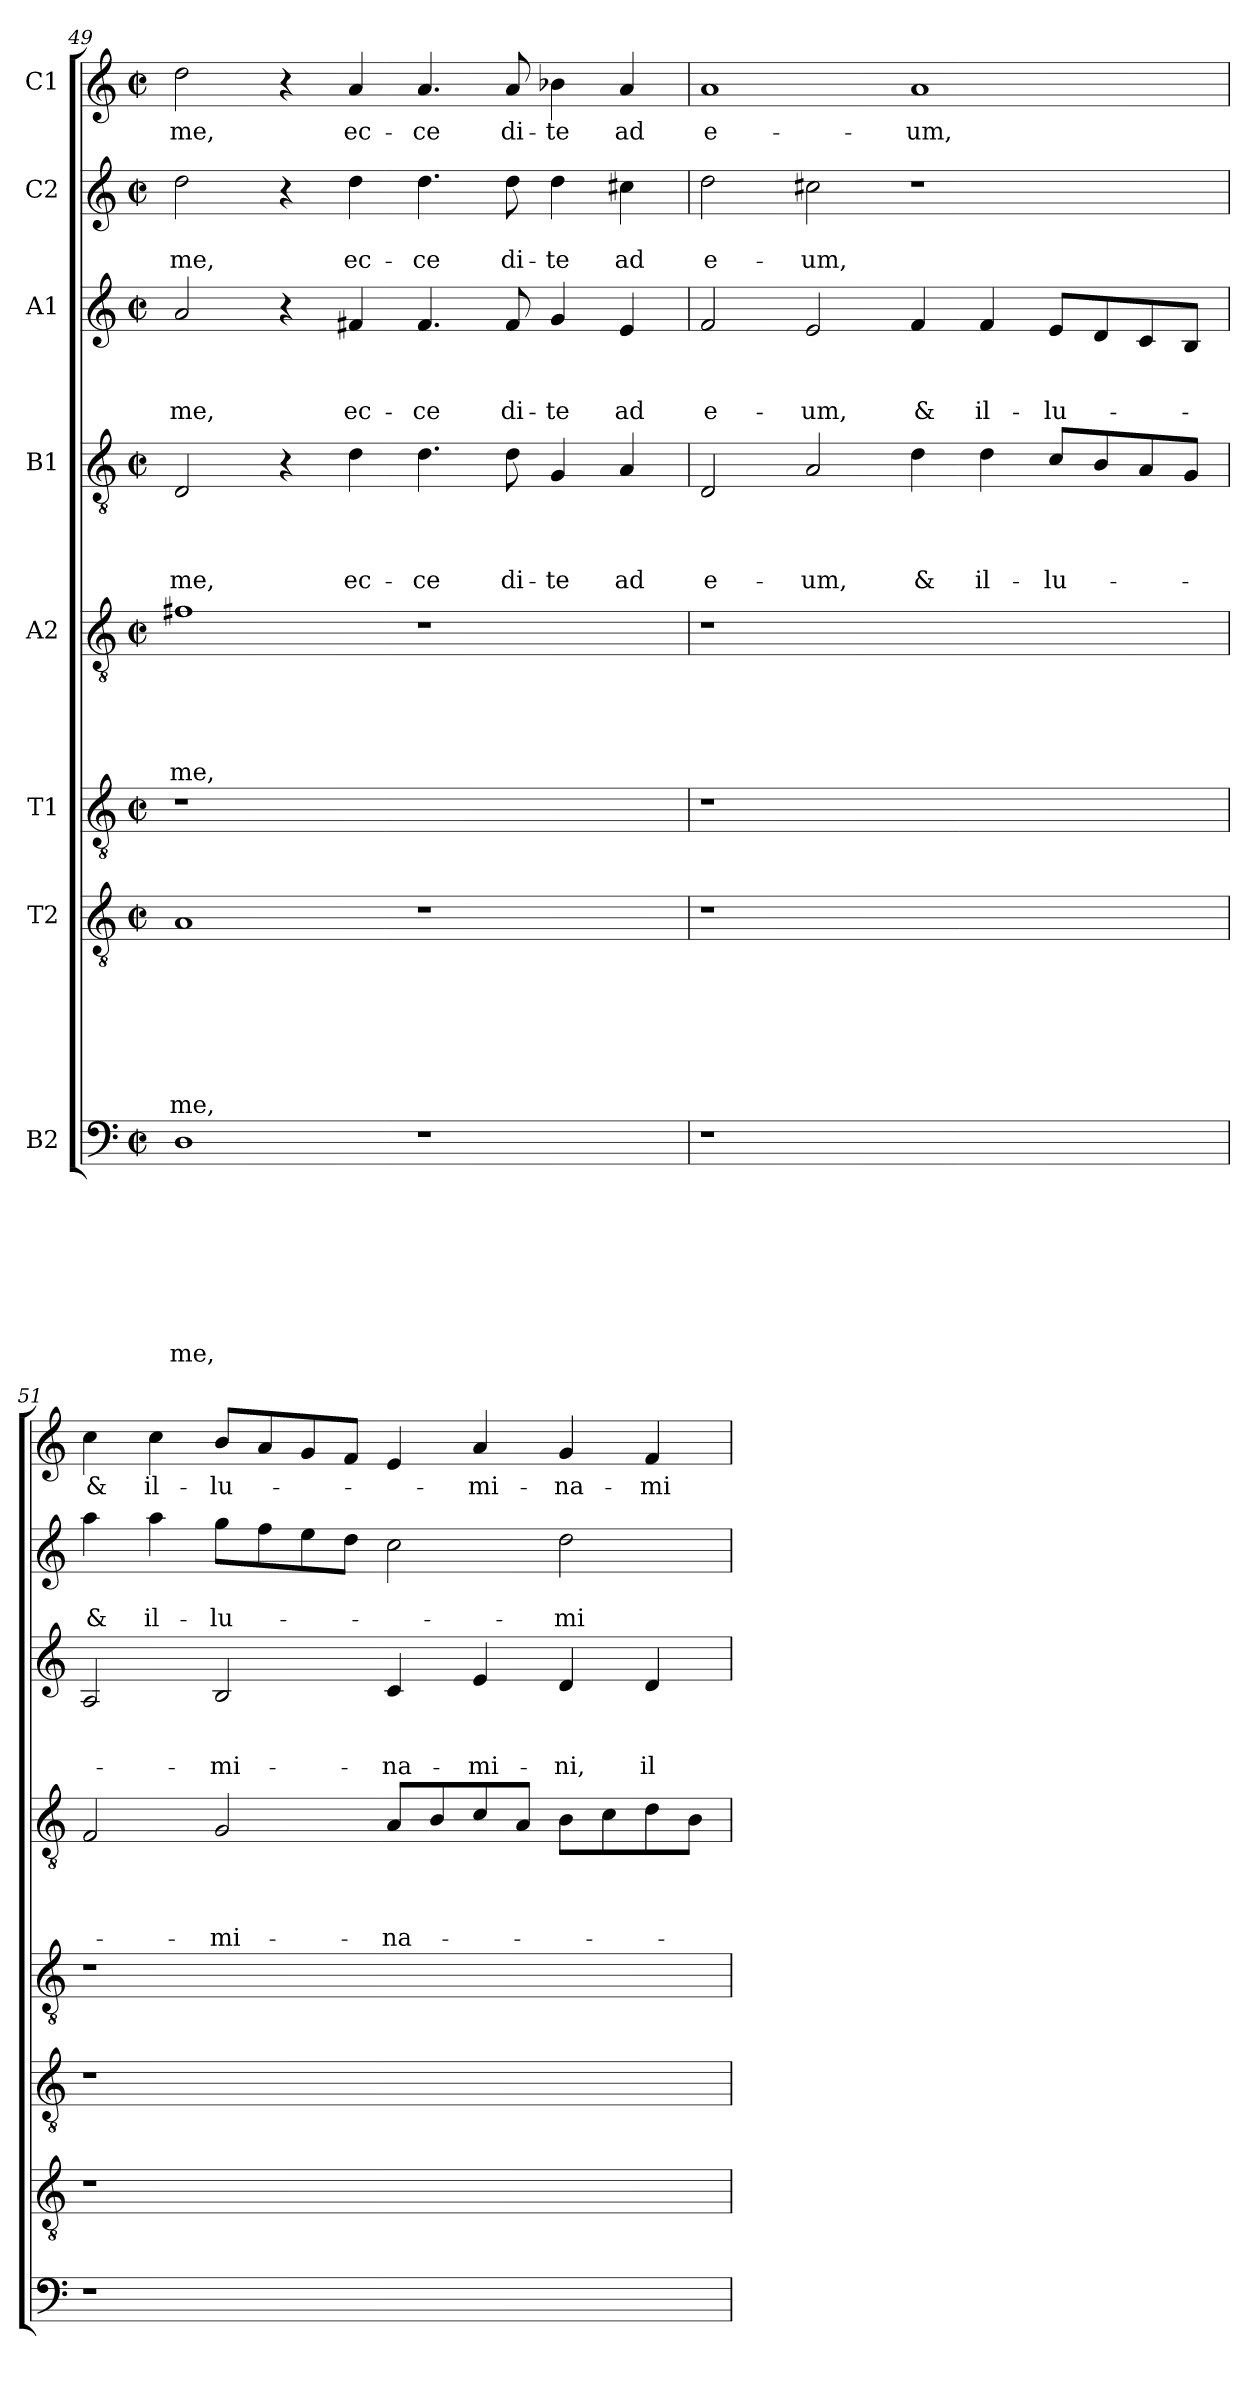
**kern	**text	**text	**text	**text	**text	**text	**text	**text	**kern	**text	**text	**text	**text	**text	**text	**text	**kern	**kern	**text	**text	**text	**text	**text	**kern	**text	**text	**text	**text	**kern	**text	**text	**text	**kern	**text	**text	**kern	**text
*part8	*part8	*part8	*part8	*part8	*part8	*part8	*part8	*part8	*part7	*part7	*part7	*part7	*part7	*part7	*part7	*part7	*part6	*part5	*part5	*part5	*part5	*part5	*part5	*part4	*part4	*part4	*part4	*part4	*part3	*part3	*part3	*part3	*part2	*part2	*part2	*part1	*part1
*staff8	*staff8	*staff8	*staff8	*staff8	*staff8	*staff8	*staff8	*staff8	*staff7	*staff7	*staff7	*staff7	*staff7	*staff7	*staff7	*staff7	*staff6	*staff5	*staff5	*staff5	*staff5	*staff5	*staff5	*staff4	*staff4	*staff4	*staff4	*staff4	*staff3	*staff3	*staff3	*staff3	*staff2	*staff2	*staff2	*staff1	*staff1
*I"B2	*	*	*	*	*	*	*	*	*I"T2	*	*	*	*	*	*	*	*I"T1	*I"A2	*	*	*	*	*	*I"B1	*	*	*	*	*I"A1	*	*	*	*I"C2	*	*	*I"C1	*
*clefF4	*	*	*	*	*	*	*	*	*clefGv2	*	*	*	*	*	*	*	*clefGv2	*clefGv2	*	*	*	*	*	*clefGv2	*	*	*	*	*clefG2	*	*	*	*clefG2	*	*	*clefG2	*
*k[]	*	*	*	*	*	*	*	*	*k[]	*	*	*	*	*	*	*	*k[]	*k[]	*	*	*	*	*	*k[]	*	*	*	*	*k[]	*	*	*	*k[]	*	*	*k[]	*
*C:	*	*	*	*	*	*	*	*	*C:	*	*	*	*	*	*	*	*C:	*C:	*	*	*	*	*	*C:	*	*	*	*	*C:	*	*	*	*C:	*	*	*C:	*
*M2/2	*	*	*	*	*	*	*	*	*M2/2	*	*	*	*	*	*	*	*M2/2	*M2/2	*	*	*	*	*	*M2/2	*	*	*	*	*M2/2	*	*	*	*M2/2	*	*	*M2/2	*
*met(c|)	*	*	*	*	*	*	*	*	*met(c|)	*	*	*	*	*	*	*	*met(c|)	*met(c|)	*	*	*	*	*	*met(c|)	*	*	*	*	*met(c|)	*	*	*	*met(c|)	*	*	*met(c|)	*
=49	=49	=49	=49	=49	=49	=49	=49	=49	=49	=49	=49	=49	=49	=49	=49	=49	=49	=49	=49	=49	=49	=49	=49	=49	=49	=49	=49	=49	=49	=49	=49	=49	=49	=49	=49	=49	=49
!	!	!	!	!	!	!	!	!LO:LY:b	!	!	!	!	!	!	!	!LO:LY:b	!	!	!	!	!	!	!LO:LY:b	!	!	!	!	!LO:LY:b	!	!	!	!LO:LY:b	!	!	!LO:LY:b	!	!LO:LY:b
1D	.	.	.	.	.	.	.	me,	1A	.	.	.	.	.	.	me,	1r	1f#X	.	.	.	.	me,	2D/	.	.	.	me,	2a/	.	.	me,	2dd\	.	me,	2dd\	me,
.	.	.	.	.	.	.	.	.	.	.	.	.	.	.	.	.	.	.	.	.	.	.	.	4r	.	.	.	.	4r	.	.	.	4r	.	.	4r	.
!	!	!	!	!	!	!	!	!	!	!	!	!	!	!	!	!	!	!	!	!	!	!	!	!	!	!	!	!LO:LY:b	!	!	!	!LO:LY:b	!	!	!LO:LY:b	!	!LO:LY:b
.	.	.	.	.	.	.	.	.	.	.	.	.	.	.	.	.	.	.	.	.	.	.	.	4d\	.	.	.	ec-	4f#X/	.	.	ec-	4dd\	.	ec-	4a/	ec-
!	!	!	!	!	!	!	!	!	!	!	!	!	!	!	!	!	!	!	!	!	!	!	!	!	!	!	!	!LO:LY:b	!	!	!	!LO:LY:b	!	!	!LO:LY:b	!	!LO:LY:b
1r	.	.	.	.	.	.	.	.	1r	.	.	.	.	.	.	.	1ryy	1r	.	.	.	.	.	4.d\	.	.	.	-ce	4.f#/	.	.	-ce	4.dd\	.	-ce	4.a/	-ce
!	!	!	!	!	!	!	!	!	!	!	!	!	!	!	!	!	!	!	!	!	!	!	!	!	!	!	!	!LO:LY:b	!	!	!	!LO:LY:b	!	!	!LO:LY:b	!	!LO:LY:b
.	.	.	.	.	.	.	.	.	.	.	.	.	.	.	.	.	.	.	.	.	.	.	.	8d\	.	.	.	di-	8f#/	.	.	di-	8dd\	.	di-	8a/	di-
!	!	!	!	!	!	!	!	!	!	!	!	!	!	!	!	!	!	!	!	!	!	!	!	!	!	!	!	!LO:LY:b	!	!	!	!LO:LY:b	!	!	!LO:LY:b	!	!LO:LY:b
.	.	.	.	.	.	.	.	.	.	.	.	.	.	.	.	.	.	.	.	.	.	.	.	4G/	.	.	.	-te	4g/	.	.	-te	4dd\	.	-te	4b-X\	-te
!	!	!	!	!	!	!	!	!	!	!	!	!	!	!	!	!	!	!	!	!	!	!	!	!	!	!	!	!LO:LY:b	!	!	!	!LO:LY:b	!	!	!LO:LY:b	!	!LO:LY:b
.	.	.	.	.	.	.	.	.	.	.	.	.	.	.	.	.	.	.	.	.	.	.	.	4A/	.	.	.	ad	4e/	.	.	ad	4cc#X\	.	ad	4a/	ad
=50	=50	=50	=50	=50	=50	=50	=50	=50	=50	=50	=50	=50	=50	=50	=50	=50	=50	=50	=50	=50	=50	=50	=50	=50	=50	=50	=50	=50	=50	=50	=50	=50	=50	=50	=50	=50	=50
!	!	!	!	!	!	!	!	!	!	!	!	!	!	!	!	!	!	!	!	!	!	!	!	!	!	!	!	!LO:LY:b	!	!	!	!LO:LY:b	!	!	!LO:LY:b	!	!LO:LY:b
1r	.	.	.	.	.	.	.	.	1r	.	.	.	.	.	.	.	1r	1r	.	.	.	.	.	2D/	.	.	.	e-	2f/	.	.	e-	2dd\	.	e-	1a	e-
!	!	!	!	!	!	!	!	!	!	!	!	!	!	!	!	!	!	!	!	!	!	!	!	!	!	!	!	!LO:LY:b	!	!	!	!LO:LY:b	!	!	!LO:LY:b	!	!
.	.	.	.	.	.	.	.	.	.	.	.	.	.	.	.	.	.	.	.	.	.	.	.	2A/	.	.	.	-um,	2e/	.	.	-um,	2cc#\	.	-um,	.	.
!	!	!	!	!	!	!	!	!	!	!	!	!	!	!	!	!	!	!	!	!	!	!	!	!	!	!	!	!LO:LY:b	!	!	!	!LO:LY:b	!	!	!	!	!LO:LY:b
1ryy	.	.	.	.	.	.	.	.	1ryy	.	.	.	.	.	.	.	1ryy	1ryy	.	.	.	.	.	4d\	.	.	.	&	4f/	.	.	&	1r	.	.	1a	-um,
!	!	!	!	!	!	!	!	!	!	!	!	!	!	!	!	!	!	!	!	!	!	!	!	!	!	!	!	!LO:LY:b	!	!	!	!LO:LY:b	!	!	!	!	!
.	.	.	.	.	.	.	.	.	.	.	.	.	.	.	.	.	.	.	.	.	.	.	.	4d\	.	.	.	il-	4f/	.	.	il-	.	.	.	.	.
!	!	!	!	!	!	!	!	!	!	!	!	!	!	!	!	!	!	!	!	!	!	!	!	!	!	!	!	!LO:LY:b	!	!	!	!LO:LY:b	!	!	!	!	!
.	.	.	.	.	.	.	.	.	.	.	.	.	.	.	.	.	.	.	.	.	.	.	.	8c/L	.	.	.	-lu-	8e/L	.	.	-lu-	.	.	.	.	.
.	.	.	.	.	.	.	.	.	.	.	.	.	.	.	.	.	.	.	.	.	.	.	.	8B/	.	.	.	.	8d/	.	.	.	.	.	.	.	.
.	.	.	.	.	.	.	.	.	.	.	.	.	.	.	.	.	.	.	.	.	.	.	.	8A/	.	.	.	.	8c/	.	.	.	.	.	.	.	.
.	.	.	.	.	.	.	.	.	.	.	.	.	.	.	.	.	.	.	.	.	.	.	.	8G/J	.	.	.	.	8B/J	.	.	.	.	.	.	.	.
!!LO:LB:g=z
=51	=51	=51	=51	=51	=51	=51	=51	=51	=51	=51	=51	=51	=51	=51	=51	=51	=51	=51	=51	=51	=51	=51	=51	=51	=51	=51	=51	=51	=51	=51	=51	=51	=51	=51	=51	=51	=51
!	!	!	!	!	!	!	!	!	!	!	!	!	!	!	!	!	!	!	!	!	!	!	!	!	!	!	!	!	!	!	!	!	!	!	!LO:LY:b	!	!LO:LY:b
1r	.	.	.	.	.	.	.	.	1r	.	.	.	.	.	.	.	1r	1r	.	.	.	.	.	2F/	.	.	.	.	2A/	.	.	.	4aa\	.	&	4cc\	&
!	!	!	!	!	!	!	!	!	!	!	!	!	!	!	!	!	!	!	!	!	!	!	!	!	!	!	!	!	!	!	!	!	!	!	!LO:LY:b	!	!LO:LY:b
.	.	.	.	.	.	.	.	.	.	.	.	.	.	.	.	.	.	.	.	.	.	.	.	.	.	.	.	.	.	.	.	.	4aa\	.	il-	4cc\	il-
!	!	!	!	!	!	!	!	!	!	!	!	!	!	!	!	!	!	!	!	!	!	!	!	!	!	!	!	!LO:LY:b	!	!	!	!LO:LY:b	!	!	!LO:LY:b	!	!LO:LY:b
.	.	.	.	.	.	.	.	.	.	.	.	.	.	.	.	.	.	.	.	.	.	.	.	2G/	.	.	.	-mi-	2B/	.	.	-mi-	8gg\L	.	-lu-	8b/L	-lu-
.	.	.	.	.	.	.	.	.	.	.	.	.	.	.	.	.	.	.	.	.	.	.	.	.	.	.	.	.	.	.	.	.	8ff\	.	.	8a/	.
.	.	.	.	.	.	.	.	.	.	.	.	.	.	.	.	.	.	.	.	.	.	.	.	.	.	.	.	.	.	.	.	.	8ee\	.	.	8g/	.
.	.	.	.	.	.	.	.	.	.	.	.	.	.	.	.	.	.	.	.	.	.	.	.	.	.	.	.	.	.	.	.	.	8dd\J	.	.	8f/J	.
!	!	!	!	!	!	!	!	!	!	!	!	!	!	!	!	!	!	!	!	!	!	!	!	!	!	!	!	!LO:LY:b	!	!	!	!LO:LY:b	!	!	!	!	!
1ryy	.	.	.	.	.	.	.	.	1ryy	.	.	.	.	.	.	.	1ryy	1ryy	.	.	.	.	.	8A/L	.	.	.	-na-	4c/	.	.	-na-	2cc\	.	.	4e/	.
.	.	.	.	.	.	.	.	.	.	.	.	.	.	.	.	.	.	.	.	.	.	.	.	8B/	.	.	.	.	.	.	.	.	.	.	.	.	.
!	!	!	!	!	!	!	!	!	!	!	!	!	!	!	!	!	!	!	!	!	!	!	!	!	!	!	!	!	!	!	!	!LO:LY:b	!	!	!	!	!LO:LY:b
.	.	.	.	.	.	.	.	.	.	.	.	.	.	.	.	.	.	.	.	.	.	.	.	8c/	.	.	.	.	4e/	.	.	-mi-	.	.	.	4a/	-mi-
.	.	.	.	.	.	.	.	.	.	.	.	.	.	.	.	.	.	.	.	.	.	.	.	8A/J	.	.	.	.	.	.	.	.	.	.	.	.	.
!	!	!	!	!	!	!	!	!	!	!	!	!	!	!	!	!	!	!	!	!	!	!	!	!	!	!	!	!	!	!	!	!LO:LY:b	!	!	!LO:LY:b	!	!LO:LY:b
.	.	.	.	.	.	.	.	.	.	.	.	.	.	.	.	.	.	.	.	.	.	.	.	8B\L	.	.	.	.	4d/	.	.	-ni,	2dd\	.	-mi-	4g/	-na-
.	.	.	.	.	.	.	.	.	.	.	.	.	.	.	.	.	.	.	.	.	.	.	.	8c\	.	.	.	.	.	.	.	.	.	.	.	.	.
!	!	!	!	!	!	!	!	!	!	!	!	!	!	!	!	!	!	!	!	!	!	!	!	!	!	!	!	!	!	!	!	!LO:LY:b	!	!	!	!	!LO:LY:b
.	.	.	.	.	.	.	.	.	.	.	.	.	.	.	.	.	.	.	.	.	.	.	.	8d\	.	.	.	.	4d/	.	.	il-	.	.	.	4f/	-mi-
.	.	.	.	.	.	.	.	.	.	.	.	.	.	.	.	.	.	.	.	.	.	.	.	8B\J	.	.	.	.	.	.	.	.	.	.	.	.	.
=	=	=	=	=	=	=	=	=	=	=	=	=	=	=	=	=	=	=	=	=	=	=	=	=	=	=	=	=	=	=	=	=	=	=	=	=	=
*-	*-	*-	*-	*-	*-	*-	*-	*-	*-	*-	*-	*-	*-	*-	*-	*-	*-	*-	*-	*-	*-	*-	*-	*-	*-	*-	*-	*-	*-	*-	*-	*-	*-	*-	*-	*-	*-
